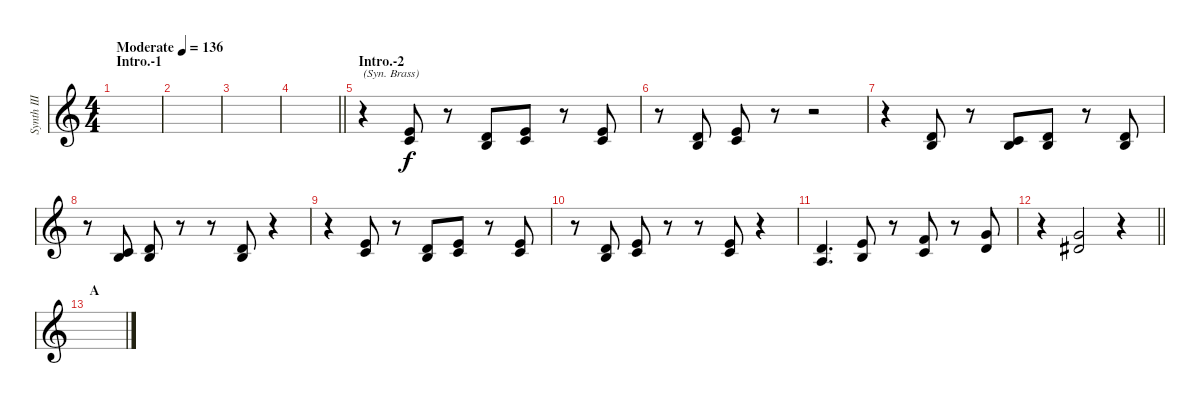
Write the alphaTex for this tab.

\track ("Synth III" "Synth III") {instrument synthbrass1}
\staff {score}
\tuning (E4 B3 G3 D3 A2 D2) {hide}
\ts (4 4)
\section ("" "Intro.-1")
\tempo (136 "Moderate")
\clef g2
\ks c
|
|
|
\barLineRight lightlight
|
\section ("" "Intro.-2")
r.4{txt "(Syn. Brass)"} (0.1 1.2).8 r.8 (3.2 4.3).8 (0.1 1.2).8 r.8 (0.1 1.2).8 |
r.8 (3.2 4.3).8 (0.1 1.2).8 r.8 r.2 |
r.4 (3.2 4.3).8 r.8 (1.2 4.3).8 (0.2 7.3).8 r.8 (3.2 4.3).8 |
r.8 (0.2 5.3).8 (3.2 4.3).8 r.8 r.8 (3.2 4.3).8 r.4 |
r.4 (0.1 1.2).8 r.8 (3.2 4.3).8 (0.1 1.2).8 r.8 (0.1 1.2).8 |
r.8 (0.2 7.3).8 (0.1 1.2).8 r.8 r.8 (0.1 1.2).8 r.4 |
(3.2 2.3).4{d} (0.1 0.2).8 r.8 (1.1 1.2).8 r.8 (3.1 3.2).8 |
\barLineRight lightlight
r.4 (3.1 4.2).2 r.4 |
\section ("" "A")
